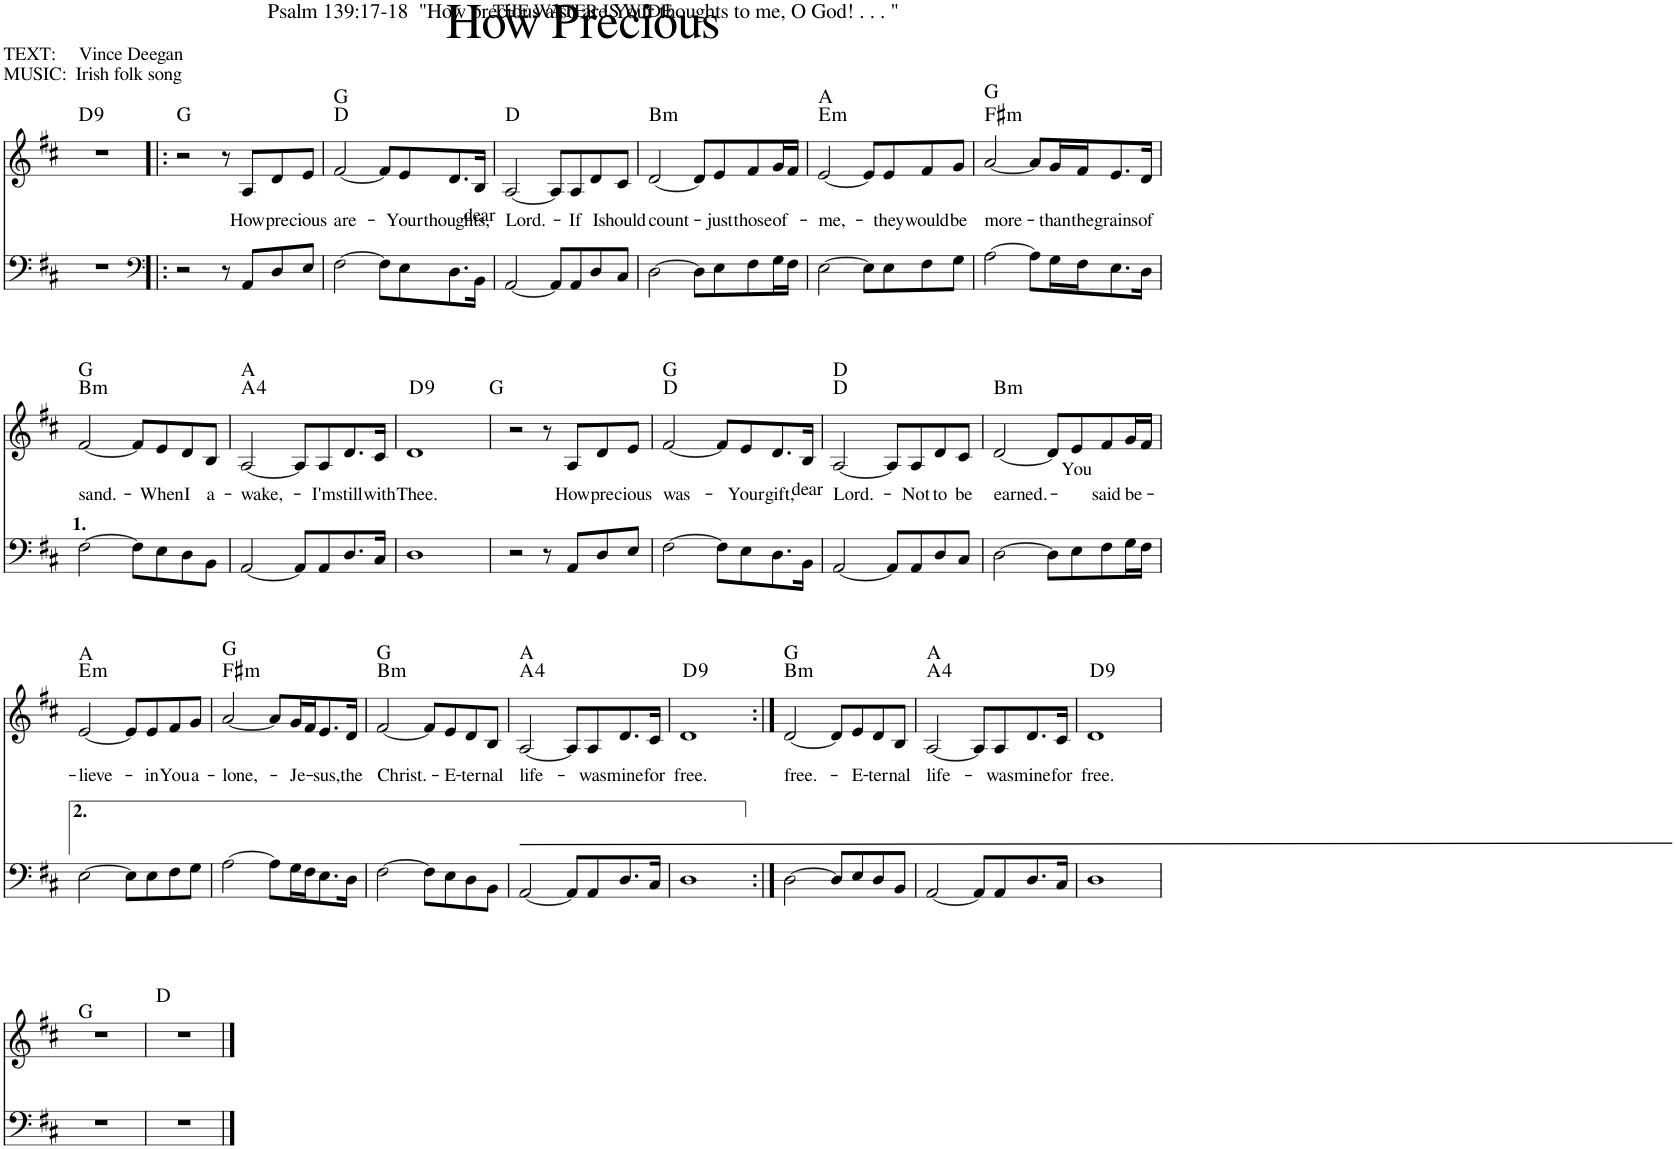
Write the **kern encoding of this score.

**kern	**kern	**text	**text	**harte
*part1	*part1	*part1	*part1	*part1
*staff2	*staff1	*staff1	*staff1	*
*I"Piano	*	*	*	*
*I'Pno	*	*	*	*
*clefF4	*clefG2	*	*	*
*k[f#c#]	*k[f#c#]	*	*	*
=1	=1	=1	=1	=1
!	!	!	!	!LO:H:kt=9
1r	1r	.	.	D:9
=2!|:	=2!|:	=2!|:	=2!|:	=2!|:
*clefF4	*	*	*	*
2r	2r	.	.	G:maj
8r	8r	.	.	.
!	!	!LO:LY:b	!	!
8AA/L	8A/L	How	.	.
!	!	!LO:LY:b	!	!
8D/	8d/	pre-	.	.
!	!	!LO:LY:b	!	!
8E/J	8e/J	-cious	.	.
=3	=3	=3	=3	=3
!	!	!LO:LY:b	!	!
[2F#\	[2f#/	are-	.	D:maj G:maj
8F#\L]	8f#/L]	.	.	.
!	!	!LO:LY:b	!	!
8E\	8e/	Your	.	.
!	!	!LO:LY:b	!	!
8.D\	8.d/	thoughts,	.	.
!	!	!	!LO:LY:b	!
16BB\Jk	16B/Jk	.	dear	.
=4	=4	=4	=4	=4
!	!	!LO:LY:b	!	!
[2AA/	[2A/	Lord.-	.	D:maj
8AA/L]	8A/L]	.	.	.
!	!	!LO:LY:b	!	!
8AA/	8A/	-If	.	.
!	!	!LO:LY:b	!	!
8D/	8d/	I	.	.
!	!	!LO:LY:b	!	!
8C#/J	8c#/J	should	.	.
=5	=5	=5	=5	=5
!	!	!LO:LY:b	!	!LO:H:kt=m
[2D\	[2d/	count-	.	B:min
8D\L]	8d/L]	.	.	.
!	!	!LO:LY:b	!	!
8E\	8e/	just	.	.
!	!	!LO:LY:b	!	!
8F#\	8f#/	those	.	.
!	!	!LO:LY:b	!	!
16G\L	16g/L	of-	.	.
16F#\JJ	16f#/JJ	.	.	.
=6	=6	=6	=6	=6
!	!	!LO:LY:b	!	!LO:H:n=1:kt=m
[2E\	[2e/	-me,-	.	E:min A:maj
8E\L]	8e/L]	.	.	.
!	!	!LO:LY:b	!	!
8E\	8e/	they	.	.
!	!	!LO:LY:b	!	!
8F#\	8f#/	would	.	.
!	!	!LO:LY:b	!	!
8G\J	8g/J	be	.	.
=7	=7	=7	=7	=7
!	!	!LO:LY:b	!	!LO:H:n=1:kt=m
[2A\	[2a/	more-	.	F#:min G:maj
8A\L]	8a/L]	.	.	.
!	!	!LO:LY:b	!	!
16G\L	16g/L	than	.	.
!	!	!LO:LY:b	!	!
16F#\J	16f#/J	the	.	.
!	!	!LO:LY:b	!	!
8.E\	8.e/	grains	.	.
!	!	!LO:LY:b	!	!
16D\Jk	16d/Jk	of	.	.
!!LO:LB:g=z
=8	=8	=8	=8	=8
!	!	!LO:LY:b	!	!LO:H:n=1:kt=m
[2F#\	[2f#/	sand.-	.	B:min G:maj
8F#\L]	8f#/L]	.	.	.
!	!	!LO:LY:b	!	!
8E\	8e/	When	.	.
!	!	!LO:LY:b	!	!
8D\	8d/	I	.	.
!	!	!LO:LY:b	!	!
8BB\J	8B/J	a-	.	.
=9	=9	=9	=9	=9
!	!	!LO:LY:b	!	!
[2AA/	[2A/	-wake,-	.	A:maj(4) A:maj
8AA/L]	8A/L]	.	.	.
!	!	!LO:LY:b	!	!
8AA/	8A/	I'm	.	.
!	!	!LO:LY:b	!	!
8.D/	8.d/	still	.	.
!	!	!LO:LY:b	!	!
16C#/Jk	16c#/Jk	with	.	.
=10	=10	=10	=10	=10
!	!	!LO:LY:b	!	!LO:H:kt=9
1D	1d	Thee.	.	D:9
=11	=11	=11	=11	=11
2r	2r	.	.	G:maj
8r	8r	.	.	.
!	!	!LO:LY:b	!	!
8AA/L	8A/L	How	.	.
!	!	!LO:LY:b	!	!
8D/	8d/	pre-	.	.
!	!	!LO:LY:b	!	!
8E/J	8e/J	cious	.	.
=12	=12	=12	=12	=12
!	!	!LO:LY:b	!	!
[2F#\	[2f#/	was-	.	D:maj G:maj
8F#\L]	8f#/L]	.	.	.
!	!	!LO:LY:b	!	!
8E\	8e/	Your	.	.
!	!	!LO:LY:b	!	!
8.D\	8.d/	gift,	.	.
!	!	!	!LO:LY:b	!
16BB\Jk	16B/Jk	.	dear	.
=13	=13	=13	=13	=13
!	!	!LO:LY:b	!	!
[2AA/	[2A/	Lord.-	.	D:maj D:maj
8AA/L]	8A/L]	.	.	.
!	!	!LO:LY:b	!	!
8AA/	8A/	-Not	.	.
!	!	!LO:LY:b	!	!
8D/	8d/	to	.	.
!	!	!LO:LY:b	!	!
8C#/J	8c#/J	be	.	.
=14	=14	=14	=14	=14
!	!	!LO:LY:b	!	!LO:H:kt=m
[2D\	[2d/	earned.-	.	B:min
8D\L]	8d/L]	.	.	.
!	!	!LO:LY:b	!	!
8E\	8e/	You	.	.
!	!	!LO:LY:b	!	!
8F#\	8f#/	said	.	.
!	!	!LO:LY:b	!	!
16G\L	16g/L	be-	.	.
16F#\JJ	16f#/JJ	.	.	.
!!LO:LB:g=z
=15	=15	=15	=15	=15
!	!	!LO:LY:b	!	!LO:H:n=1:kt=m
[2E\	[2e/	-lieve-	.	E:min A:maj
8E\L]	8e/L]	.	.	.
!	!	!LO:LY:b	!	!
8E\	8e/	in	.	.
!	!	!LO:LY:b	!	!
8F#\	8f#/	You	.	.
!	!	!LO:LY:b	!	!
8G\J	8g/J	a-	.	.
=16	=16	=16	=16	=16
!	!	!LO:LY:b	!	!LO:H:n=1:kt=m
[2A\	[2a/	-lone,-	.	F#:min G:maj
8A\L]	8a/L]	.	.	.
!	!	!LO:LY:b	!	!
16G\L	16g/L	-Je-	.	.
16F#\J	16f#/J	.	.	.
!	!	!LO:LY:b	!	!
8.E\	8.e/	sus,	.	.
!	!	!LO:LY:b	!	!
16D\Jk	16d/Jk	the	.	.
=17	=17	=17	=17	=17
!	!	!LO:LY:b	!	!LO:H:n=1:kt=m
[2F#\	[2f#/	Christ.-	.	B:min G:maj
8F#\L]	8f#/L]	.	.	.
!	!	!LO:LY:b	!	!
8E\	8e/	E-	.	.
!	!	!LO:LY:b	!	!
8D\	8d/	-ter-	.	.
!	!	!LO:LY:b	!	!
8BB\J	8B/J	-nal	.	.
=18	=18	=18	=18	=18
!	!	!LO:LY:b	!	!
[2AA/	[2A/	life-	.	A:maj(4) A:maj
8AA/L]	8A/L]	.	.	.
!	!	!LO:LY:b	!	!
8AA/	8A/	-was	.	.
!	!	!LO:LY:b	!	!
8.D/	8.d/	mine	.	.
!	!	!LO:LY:b	!	!
16C#/Jk	16c#/Jk	for	.	.
=19	=19	=19	=19	=19
!	!	!LO:LY:b	!	!LO:H:kt=9
1D	1d	free.	.	D:9
=20:|!	=20:|!	=20:|!	=20:|!	=20:|!
!	!	!LO:LY:b	!	!LO:H:n=1:kt=m
[2D\	[2d/	free.-	.	B:min G:maj
8D/L]	8d/L]	.	.	.
!	!	!LO:LY:b	!	!
8E/	8e/	E-	.	.
!	!	!LO:LY:b	!	!
8D/	8d/	-ter-	.	.
!	!	!LO:LY:b	!	!
8BB/J	8B/J	-nal	.	.
=21	=21	=21	=21	=21
!	!	!LO:LY:b	!	!
[2AA/	[2A/	life-	.	A:maj(4) A:maj
8AA/L]	8A/L]	.	.	.
!	!	!LO:LY:b	!	!
8AA/	8A/	was	.	.
!	!	!LO:LY:b	!	!
8.D/	8.d/	mine	.	.
!	!	!LO:LY:b	!	!
16C#/Jk	16c#/Jk	for	.	.
=22	=22	=22	=22	=22
!	!	!LO:LY:b	!	!LO:H:kt=9
1D	1d	free.	.	D:9
!!LO:LB:g=z
=23	=23	=23	=23	=23
1r	1r	.	.	G:maj
=24	=24	=24	=24	=24
1r	1r	.	.	D:maj
==	==	==	==	==
*-	*-	*-	*-	*-
